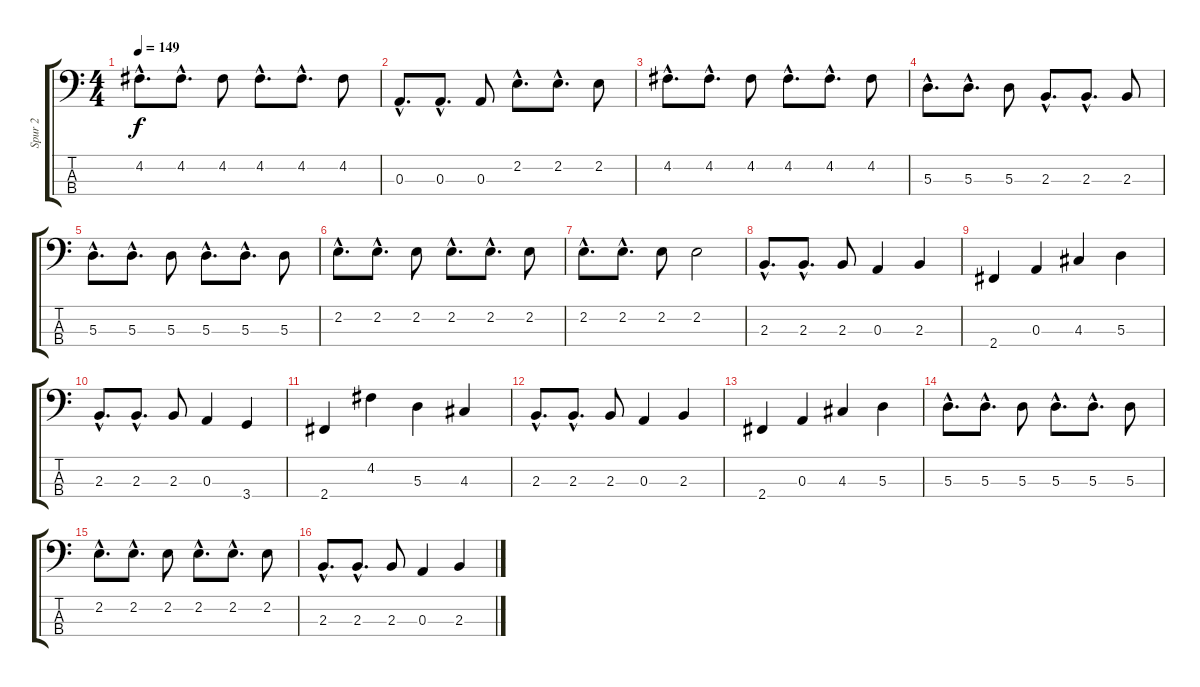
\track ("Spur 2" "Spur 2") {instrument electricbassfinger}
\staff {score tabs}
\tuning (G2 D2 A1 E1) {hide}
\ts (4 4)
\tempo 149
\clef f4
\ks c
4.2{hac}.8{d dy f} 4.2{hac}.8{d} 4.2.8 4.2{hac}.8{d} 4.2{hac}.8{d} 4.2.8 |
0.3{hac}.8{d} 0.3{hac}.8{d} 0.3.8 2.2{hac}.8{d} 2.2{hac}.8{d} 2.2.8 |
4.2{hac}.8{d} 4.2{hac}.8{d} 4.2.8 4.2{hac}.8{d} 4.2{hac}.8{d} 4.2.8 |
5.3{hac}.8{d} 5.3{hac}.8{d} 5.3.8 2.3{hac}.8{d} 2.3{hac}.8{d} 2.3.8 |
5.3{hac}.8{d} 5.3{hac}.8{d} 5.3.8 5.3{hac}.8{d} 5.3{hac}.8{d} 5.3.8 |
2.2{hac}.8{d} 2.2{hac}.8{d} 2.2.8 2.2{hac}.8{d} 2.2{hac}.8{d} 2.2.8 |
2.2{hac}.8{d} 2.2{hac}.8{d} 2.2.8 2.2.2 |
2.3{hac}.8{d} 2.3{hac}.8{d} 2.3.8 0.3.4 2.3.4 |
2.4.4 0.3.4 4.3.4 5.3.4 |
2.3{hac}.8{d} 2.3{hac}.8{d} 2.3.8 0.3.4 3.4.4 |
2.4.4 4.2.4 5.3.4 4.3.4 |
2.3{hac}.8{d} 2.3{hac}.8{d} 2.3.8 0.3.4 2.3.4 |
2.4.4 0.3.4 4.3.4 5.3.4 |
5.3{hac}.8{d} 5.3{hac}.8{d} 5.3.8 5.3{hac}.8{d} 5.3{hac}.8{d} 5.3.8 |
2.2{hac}.8{d} 2.2{hac}.8{d} 2.2.8 2.2{hac}.8{d} 2.2{hac}.8{d} 2.2.8 |
2.3{hac}.8{d} 2.3{hac}.8{d} 2.3.8 0.3.4 2.3.4
